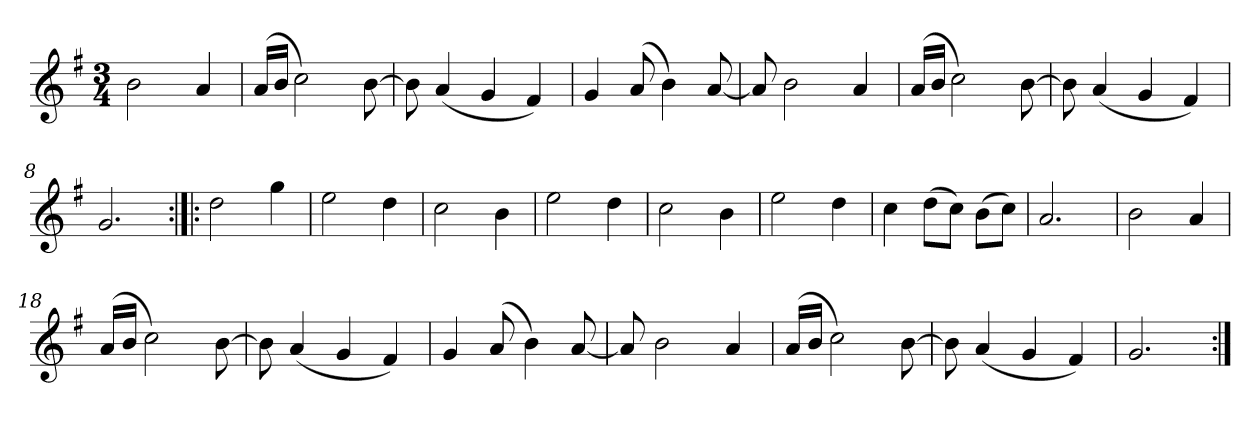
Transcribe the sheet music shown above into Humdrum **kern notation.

**kern
*part1
*staff1
*clefG2
*k[f#]
*G:
*M3/4
*MM120
=1
2b
4a
=2
(16a/LL
16b/JJ
2cc)
[8b
=3
8b]
(4a
4g
4f#)
=4
4g
(8a
4b)
[8a
=5
8a]
2b
4a
=6
(16a/LL
16b/JJ
2cc)
[8b
=7
8b]
(4a
4g
4f#)
=8
2.g
=9:|!|:
2dd
4gg
=10
2ee
4dd
=11
2cc
4b
=12
2ee
4dd
=13
2cc
4b
=14
2ee
4dd
=15
4cc
(8dd\L
8cc\J)
(8b\L
8cc\J)
=16
2.a
=17
2b
4a
=18
(16a/LL
16b/JJ
2cc)
[8b
=19
8b]
(4a
4g
4f#)
=20
4g
(8a
4b)
[8a
=21
8a]
2b
4a
=22
(16a/LL
16b/JJ
2cc)
[8b
=23
8b]
(4a
4g
4f#)
=24
2.g
=:|!
*-
